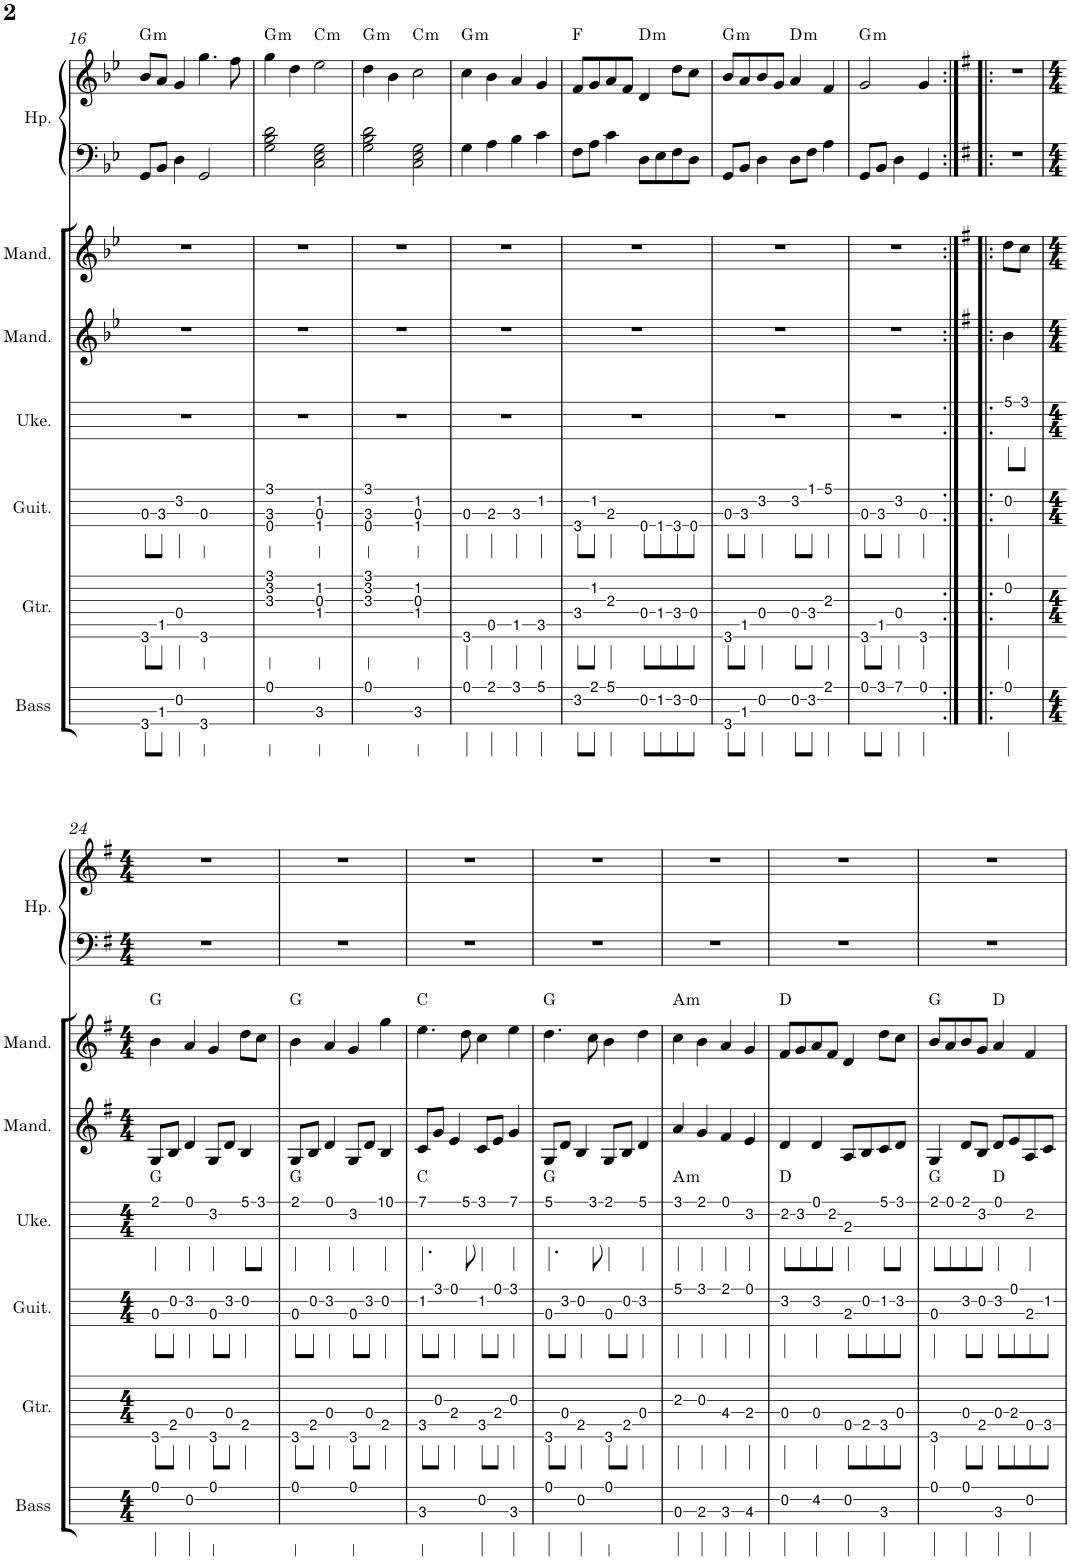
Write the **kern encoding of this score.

**kern	**kern	**kern	**kern	**harte	**kern	**kern	**harte	**kern	**kern	**harte
*part7	*part6	*part5	*part4	*part4	*part3	*part2	*part2	*part1	*part1	*part1
*staff8	*staff7	*staff6	*staff5	*	*staff4	*staff3	*	*staff2	*staff1	*
*I"Bass Guitar	*I"Guitar	*I"Baritone	*I"Ukulele	*	*I"Mandolin	*I"Mandolin	*	*I"Harp or dulcimer	*	*
*I'Bass	*I'Gtr.	*	*I'Uke.	*	*I'Mand.	*I'Mand.	*	*I'Hp.	*	*
!!LO:PB:g=z
*	*	*	*	*	*clefG2	*clefG2	*	*clefF4	*clefG2	*
*k[b-e-]	*k[b-e-]	*k[b-e-]	*k[b-e-]	*	*k[b-e-]	*k[b-e-]	*	*k[b-e-]	*k[b-e-]	*
*g:	*g:	*g:	*g:	*	*g:	*g:	*	*g:	*g:	*
*M4/4	*M4/4	*M4/4	*M4/4	*	*M4/4	*M4/4	*	*M4/4	*M4/4	*
=16	=16	=16	=16	=16	=16	=16	=16	=16	=16	=16
!	!	!	!	!	!	!	!	!	!	!LO:H:kt=m
8GGG\L	8GG\L	8G\L	1r	.	1r	1r	.	8GG/L	8b-/L	G:min
8BBB-\J	8BB-\J	8B-\J	.	.	.	.	.	8BB-/J	8a/J	.
4DD\	4D\	4d\	.	.	.	.	.	4D\	4g/	.
2GGG\	2GG\	2G\	.	.	.	.	.	2GG/	4.gg\	.
.	.	.	.	.	.	.	.	.	8ff\	.
=17	=17	=17	=17	=17	=17	=17	=17	=17	=17	=17
!	!	!	!	!	!	!	!	!	!	!LO:H:kt=m
2GG\	2B-\ 2d\ 2g\	2D\ 2B-\ 2g\	1r	.	1r	1r	.	2G\ 2B-\ 2d\	4gg\	G:min
.	.	.	.	.	.	.	.	.	4dd\	.
!	!	!	!	!	!	!	!	!	!	!LO:H:kt=m
2CC\	2E-\ 2G\ 2c\	2E-\ 2G\ 2c\	.	.	.	.	.	2C\ 2E-\ 2G\	2ee-\	C:min
=18	=18	=18	=18	=18	=18	=18	=18	=18	=18	=18
!	!	!	!	!	!	!	!	!	!	!LO:H:kt=m
2GG\	2B-\ 2d\ 2g\	2D\ 2B-\ 2g\	1r	.	1r	1r	.	2G\ 2B-\ 2d\	4dd\	G:min
.	.	.	.	.	.	.	.	.	4b-\	.
!	!	!	!	!	!	!	!	!	!	!LO:H:kt=m
2CC\	2E-\ 2G\ 2c\	2E-\ 2G\ 2c\	.	.	.	.	.	2C\ 2E-\ 2G\	2cc\	C:min
=19	=19	=19	=19	=19	=19	=19	=19	=19	=19	=19
!	!	!	!	!	!	!	!	!	!	!LO:H:kt=m
4GG\	4GG\	4G\	1r	.	1r	1r	.	4G\	4cc\	G:min
4AA\	4AA\	4A\	.	.	.	.	.	4A\	4b-\	.
4BB-\	4BB-\	4B-\	.	.	.	.	.	4B-\	4a/	.
4C\	4C\	4c\	.	.	.	.	.	4c\	4g/	.
=20	=20	=20	=20	=20	=20	=20	=20	=20	=20	=20
8FF\L	8F\L	8F\L	1r	.	1r	1r	.	8F\L	8f/L	F:maj
8AA\J	8c\J	8c\J	.	.	.	.	.	8A\J	8g/	.
4C\	4A\	4A\	.	.	.	.	.	4c\	8a/	.
.	.	.	.	.	.	.	.	.	8f/J	.
!	!	!	!	!	!	!	!	!	!	!LO:H:kt=m
8DD\L	8D\L	8D\L	.	.	.	.	.	8D\L	4d/	D:min
8EE-\	8E-\	8E-\	.	.	.	.	.	8E-\	.	.
8FF\	8F\	8F\	.	.	.	.	.	8F\	8dd\L	.
8DD\J	8D\J	8D\J	.	.	.	.	.	8D\J	8cc\J	.
=21	=21	=21	=21	=21	=21	=21	=21	=21	=21	=21
!	!	!	!	!	!	!	!	!	!	!LO:H:kt=m
8GGG\L	8GG\L	8G\L	1r	.	1r	1r	.	8GG/L	8b-/L	G:min
8BBB-\J	8BB-\J	8B-\J	.	.	.	.	.	8BB-/J	8a/	.
4DD\	4D\	4d\	.	.	.	.	.	4D\	8b-/	.
.	.	.	.	.	.	.	.	.	8g/J	.
!	!	!	!	!	!	!	!	!	!	!LO:H:kt=m
8DD\L	8D\L	8d\L	.	.	.	.	.	8D\L	4a/	D:min
8FF\J	8F\J	8f\J	.	.	.	.	.	8F\J	.	.
4AA\	4A\	4a\	.	.	.	.	.	4A\	4f/	.
=22	=22	=22	=22	=22	=22	=22	=22	=22	=22	=22
!	!	!	!	!	!	!	!	!	!	!LO:H:kt=m
8GG\L	8GG\L	8G\L	1r	.	1r	1r	.	8GG/L	2g/	G:min
8BB-\J	8BB-\J	8B-\J	.	.	.	.	.	8BB-/J	.	.
4D\	4D\	4d\	.	.	.	.	.	4D\	.	.
4GG\	4GG\	4G\	.	.	.	.	.	4GG/	4g/	.
4ryy	4ryy	4ryy	.	.	.	.	.	4ryy	4ryy	.
=23:|!|:	=23:|!|:	=23:|!|:	=23:|!|:	=23:|!|:	=23:|!|:	=23:|!|:	=23:|!|:	=23:|!|:	=23:|!|:	=23:|!|:
*k[f#]	*k[f#]	*k[f#]	*k[f#]	*	*k[f#]	*k[f#]	*	*k[f#]	*k[f#]	*
*G:	*G:	*G:	*G:	*	*G:	*G:	*	*G:	*G:	*
4GG\	4B\	4B\	8dd\L	.	4b\	8dd\L	.	4r	1r	.
.	.	.	8cc\J	.	.	8cc\J	.	.	.	.
2.ryy	2.ryy	2.ryy	2.ryy	.	2.ryy	2.ryy	.	2.ryy	.	.
!!LO:LB:g=z
=24	=24	=24	=24	=24	=24	=24	=24	=24	=24	=24
*M4/4	*M4/4	*M4/4	*M4/4	*	*M4/4	*M4/4	*	*M4/4	*M4/4	*
4GG\	8GG\L	8G\L	4b\	G:maj	8G/L	4b\	G:maj	1r	1r	.
.	8BB\J	8B\J	.	.	8B/J	.	.	.	.	.
4DD\	4D\	4d\	4a\	.	4d/	4a/	.	.	.	.
2GG\	8GG\L	8G\L	4g\	.	8G/L	4g/	.	.	.	.
.	8D\J	8d\J	.	.	8d/J	.	.	.	.	.
.	4BB\	4B\	8dd\L	.	4B/	8dd\L	.	.	.	.
.	.	.	8cc\J	.	.	8cc\J	.	.	.	.
=25	=25	=25	=25	=25	=25	=25	=25	=25	=25	=25
2GG\	8GG\L	8G\L	4b\	G:maj	8G/L	4b\	G:maj	1r	1r	.
.	8BB\J	8B\J	.	.	8B/J	.	.	.	.	.
.	4D\	4d\	4a\	.	4d/	4a/	.	.	.	.
2GG\	8GG\L	8G\L	4g\	.	8G/L	4g/	.	.	.	.
.	8D\J	8d\J	.	.	8d/J	.	.	.	.	.
.	4BB\	4B\	4gg\	.	4B/	4gg\	.	.	.	.
=26	=26	=26	=26	=26	=26	=26	=26	=26	=26	=26
2CC\	8C\L	8c\L	4.ee\	C:maj	8c/L	4.ee\	C:maj	1r	1r	.
.	8G\J	8g\J	.	.	8g/J	.	.	.	.	.
.	4E\	4e\	.	.	4e/	.	.	.	.	.
.	.	.	8dd\	.	.	8dd\	.	.	.	.
4DD\	8C\L	8c\L	4cc\	.	8c/L	4cc\	.	.	.	.
.	8E\J	8e\J	.	.	8e/J	.	.	.	.	.
4CC\	4G\	4g\	4ee\	.	4g/	4ee\	.	.	.	.
=27	=27	=27	=27	=27	=27	=27	=27	=27	=27	=27
4GG\	8GG\L	8G\L	4.dd\	G:maj	8G/L	4.dd\	G:maj	1r	1r	.
.	8D\J	8d\J	.	.	8d/J	.	.	.	.	.
4DD\	4BB\	4B\	.	.	4B/	.	.	.	.	.
.	.	.	8cc\	.	.	8cc\	.	.	.	.
2GG\	8GG\L	8G\L	4b\	.	8G/L	4b\	.	.	.	.
.	8BB\J	8B\J	.	.	8B/J	.	.	.	.	.
.	4D\	4d\	4dd\	.	4d/	4dd\	.	.	.	.
=28	=28	=28	=28	=28	=28	=28	=28	=28	=28	=28
!	!	!	!	!LO:H:kt=m	!	!	!LO:H:kt=m	!	!	!
4AAA\	4A\	4a\	4cc\	A:min	4a/	4cc\	A:min	1r	1r	.
4BBB\	4G\	4g\	4b\	.	4g/	4b\	.	.	.	.
4CC\	4F#\	4f#\	4a\	.	4f#/	4a/	.	.	.	.
4CC#\	4E\	4e\	4g\	.	4e/	4g/	.	.	.	.
=29	=29	=29	=29	=29	=29	=29	=29	=29	=29	=29
4DD\	4D\	4d\	8f#\L	D:maj	4d/	8f#/L	D:maj	1r	1r	.
.	.	.	8g\	.	.	8g/	.	.	.	.
4FF#\	4D\	4d\	8a\	.	4d/	8a/	.	.	.	.
.	.	.	8f#\J	.	.	8f#/J	.	.	.	.
4DD\	8AA\L	8A\L	4d\	.	8A/L	4d/	.	.	.	.
.	8BB\	8B\	.	.	8B/	.	.	.	.	.
4CC\	8C\	8c\	8dd\L	.	8c/	8dd\L	.	.	.	.
.	8D\J	8d\J	8cc\J	.	8d/J	8cc\J	.	.	.	.
=30	=30	=30	=30	=30	=30	=30	=30	=30	=30	=30
4GG\	4GG\	4G\	8b\L	G:maj	4G/	8b/L	G:maj	1r	1r	.
.	.	.	8a\	.	.	8a/	.	.	.	.
4GG\	8D\L	8d\L	8b\	.	8d/L	8b/	.	.	.	.
.	8BB\J	8B\J	8g\J	.	8B/J	8g/J	.	.	.	.
4CC\	8D\L	8d\L	4a\	D:maj	8d/L	4a/	D:maj	.	.	.
.	8E\	8e\	.	.	8e/	.	.	.	.	.
4DD\	8AA\	8A\	4f#\	.	8A/	4f#/	.	.	.	.
.	8C\J	8c\J	.	.	8c/J	.	.	.	.	.
=	=	=	=	=	=	=	=	=	=	=
*-	*-	*-	*-	*-	*-	*-	*-	*-	*-	*-
